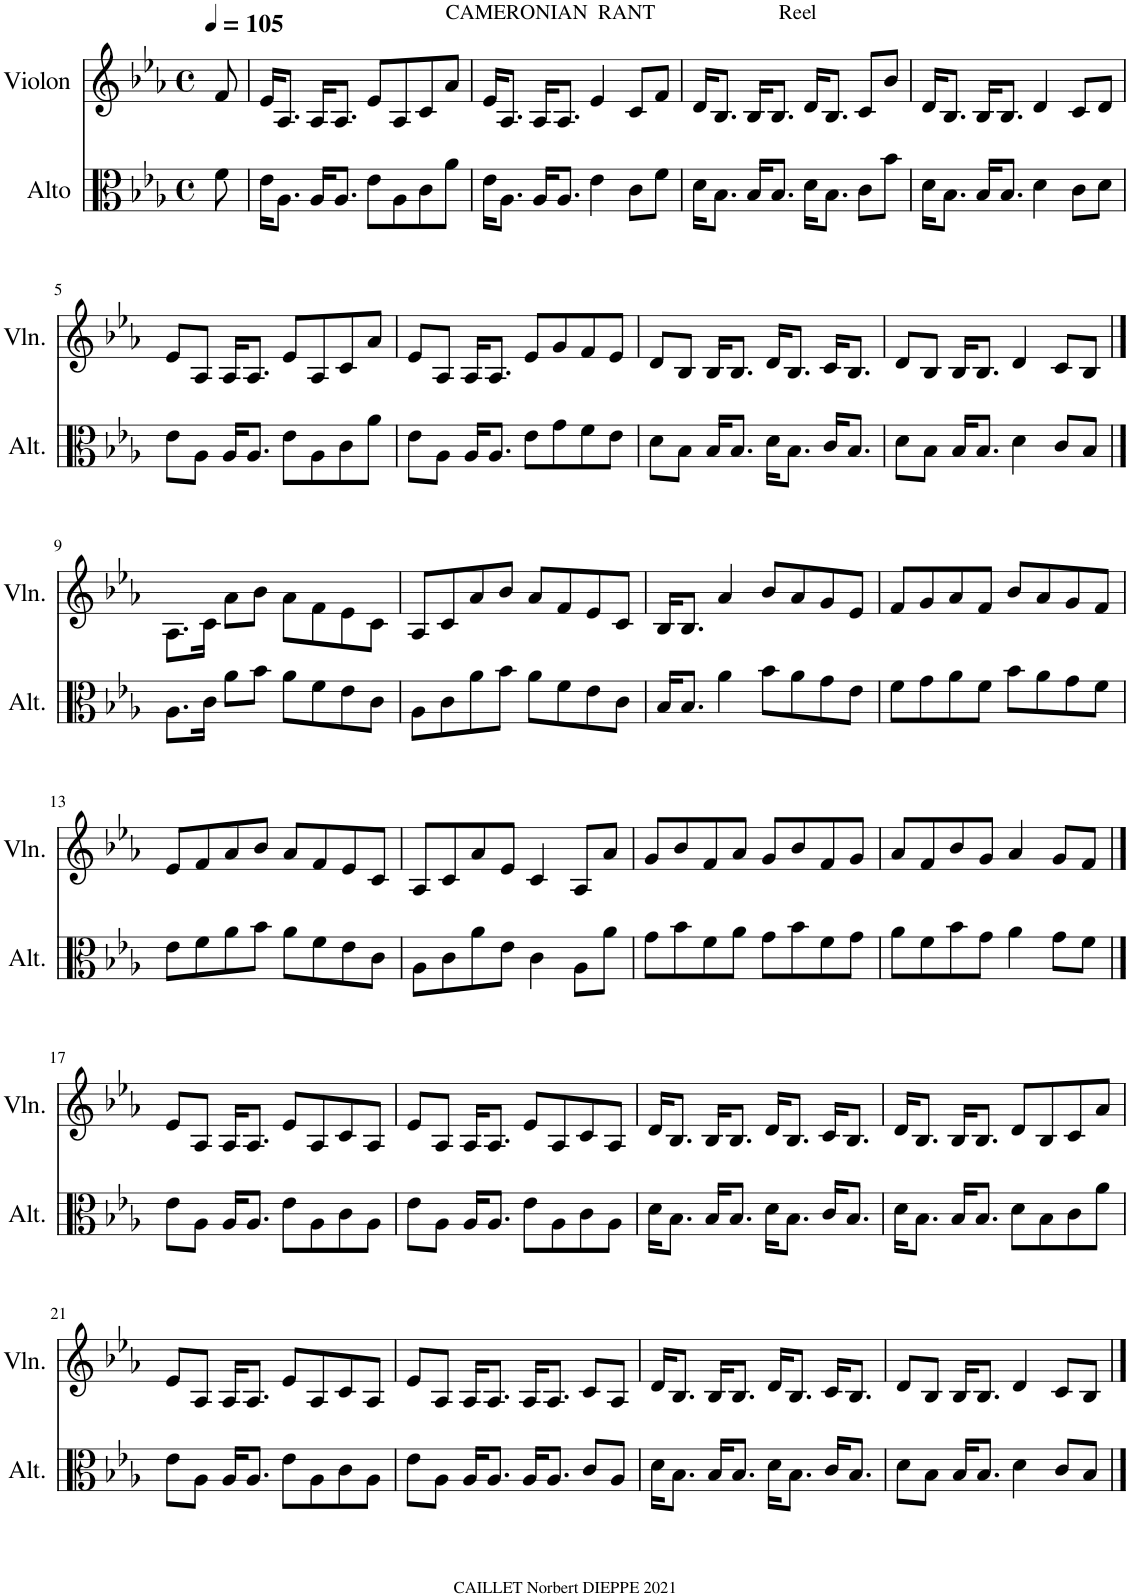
**kern	**kern
*part2	*part1
*staff2	*staff1
*I"Alto	*I"Violon
*I'Alt.	*I'Vln.
*clefC3	*clefG2
*k[b-e-a-]	*k[b-e-a-]
*M4/4	*M4/4
*met(c)	*met(c)
=	=
8f\	8f/
=1	=1
*	*MM105
!	!LO:TX:a:t=CAMERONIAN  RANT
16e-\KL	16e-/KL
8.A-\J	8.A-/J
16A-/KL	16A-/KL
8.A-/J	8.A-/J
8e-\L	8e-/L
8A-\	8A-/
8c\	8c/
8a-\J	8a-/J
=2	=2
16e-\KL	16e-/KL
8.A-\J	8.A-/J
16A-/KL	16A-/KL
8.A-/J	8.A-/J
4e-\	4e-/
8c\L	8c/L
8f\J	8f/J
=3	=3
!	!LO:TX:a:t=Reel
16d\KL	16d/KL
8.B-\J	8.B-/J
16B-/KL	16B-/KL
8.B-/J	8.B-/J
16d\KL	16d/KL
8.B-\J	8.B-/J
8c\L	8c/L
8b-\J	8b-/J
=4	=4
16d\KL	16d/KL
8.B-\J	8.B-/J
16B-/KL	16B-/KL
8.B-/J	8.B-/J
4d\	4d/
8c\L	8c/L
8d\J	8d/J
!!LO:LB:g=z
=5	=5
8e-\L	8e-/L
8A-\J	8A-/J
16A-/KL	16A-/KL
8.A-/J	8.A-/J
8e-\L	8e-/L
8A-\	8A-/
8c\	8c/
8a-\J	8a-/J
=6	=6
8e-\L	8e-/L
8A-\J	8A-/J
16A-/KL	16A-/KL
8.A-/J	8.A-/J
8e-\L	8e-/L
8g\	8g/
8f\	8f/
8e-\J	8e-/J
=7	=7
8d\L	8d/L
8B-\J	8B-/J
16B-/KL	16B-/KL
8.B-/J	8.B-/J
16d\KL	16d/KL
8.B-\J	8.B-/J
16c/KL	16c/KL
8.B-/J	8.B-/J
=8	=8
8d\L	8d/L
8B-\J	8B-/J
16B-/KL	16B-/KL
8.B-/J	8.B-/J
4d\	4d/
8c/L	8c/L
8B-/J	8B-/J
!!LO:LB:g=z
==9	==9
8.A-\L	8.A-\L
16c\Jk	16c\Jk
8a-\L	8a-\L
8b-\J	8b-\J
8a-\L	8a-\L
8f\	8f\
8e-\	8e-\
8c\J	8c\J
=10	=10
8A-\L	8A-/L
8c\	8c/
8a-\	8a-/
8b-\J	8b-/J
8a-\L	8a-/L
8f\	8f/
8e-\	8e-/
8c\J	8c/J
=11	=11
16B-/KL	16B-/KL
8.B-/J	8.B-/J
4a-\	4a-/
8b-\L	8b-/L
8a-\	8a-/
8g\	8g/
8e-\J	8e-/J
=12	=12
8f\L	8f/L
8g\	8g/
8a-\	8a-/
8f\J	8f/J
8b-\L	8b-/L
8a-\	8a-/
8g\	8g/
8f\J	8f/J
!!LO:LB:g=z
=13	=13
8e-\L	8e-/L
8f\	8f/
8a-\	8a-/
8b-\J	8b-/J
8a-\L	8a-/L
8f\	8f/
8e-\	8e-/
8c\J	8c/J
=14	=14
8A-\L	8A-/L
8c\	8c/
8a-\	8a-/
8e-\J	8e-/J
4c\	4c/
8A-\L	8A-/L
8a-\J	8a-/J
=15	=15
8g\L	8g/L
8b-\	8b-/
8f\	8f/
8a-\J	8a-/J
8g\L	8g/L
8b-\	8b-/
8f\	8f/
8g\J	8g/J
=16	=16
8a-\L	8a-/L
8f\	8f/
8b-\	8b-/
8g\J	8g/J
4a-\	4a-/
8g\L	8g/L
8f\J	8f/J
!!LO:LB:g=z
==17	==17
8e-\L	8e-/L
8A-\J	8A-/J
16A-/KL	16A-/KL
8.A-/J	8.A-/J
8e-\L	8e-/L
8A-\	8A-/
8c\	8c/
8A-\J	8A-/J
=18	=18
8e-\L	8e-/L
8A-\J	8A-/J
16A-/KL	16A-/KL
8.A-/J	8.A-/J
8e-\L	8e-/L
8A-\	8A-/
8c\	8c/
8A-\J	8A-/J
=19	=19
16d\KL	16d/KL
8.B-\J	8.B-/J
16B-/KL	16B-/KL
8.B-/J	8.B-/J
16d\KL	16d/KL
8.B-\J	8.B-/J
16c/KL	16c/KL
8.B-/J	8.B-/J
=20	=20
16d\KL	16d/KL
8.B-\J	8.B-/J
16B-/KL	16B-/KL
8.B-/J	8.B-/J
8d\L	8d/L
8B-\	8B-/
8c\	8c/
8a-\J	8a-/J
!!LO:LB:g=z
=21	=21
8e-\L	8e-/L
8A-\J	8A-/J
16A-/KL	16A-/KL
8.A-/J	8.A-/J
8e-\L	8e-/L
8A-\	8A-/
8c\	8c/
8A-\J	8A-/J
=22	=22
8e-\L	8e-/L
8A-\J	8A-/J
16A-/KL	16A-/KL
8.A-/J	8.A-/J
16A-/KL	16A-/KL
8.A-/J	8.A-/J
8c/L	8c/L
8A-/J	8A-/J
=23	=23
16d\KL	16d/KL
8.B-\J	8.B-/J
16B-/KL	16B-/KL
8.B-/J	8.B-/J
16d\KL	16d/KL
8.B-\J	8.B-/J
16c/KL	16c/KL
8.B-/J	8.B-/J
=24	=24
8d\L	8d/L
8B-\J	8B-/J
16B-/KL	16B-/KL
8.B-/J	8.B-/J
4d\	4d/
8c/L	8c/L
8B-/J	8B-/J
==	==
*-	*-
